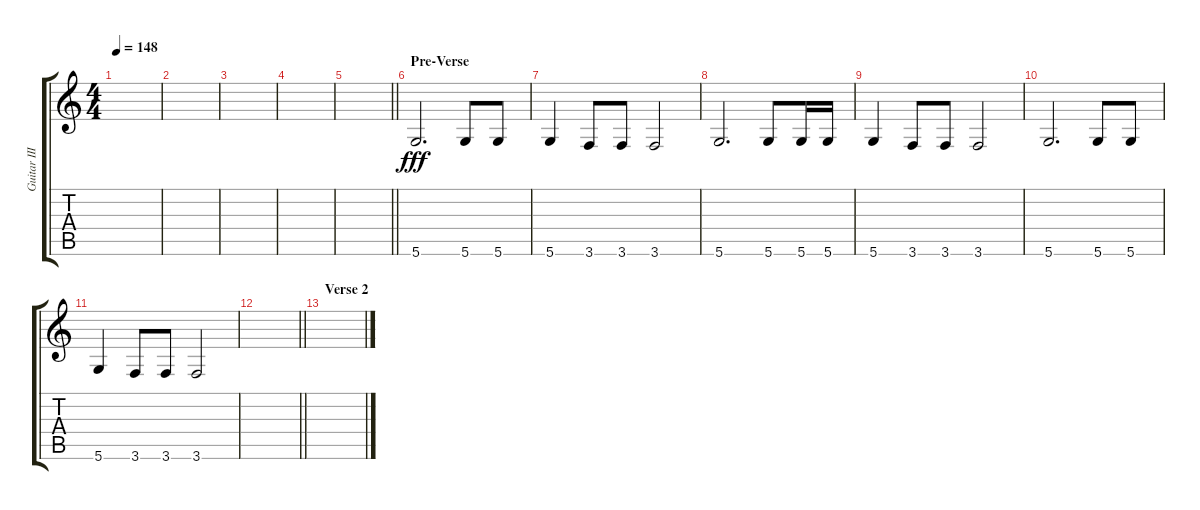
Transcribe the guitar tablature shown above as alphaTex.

\track ("Guitar III" "Guitar III") {instrument overdrivenguitar}
\staff {score tabs}
\tuning (D4 A3 F3 C3 G2 D2) {hide}
\ts (4 4)
\tempo 148
\clef g2
\ks c
|
|
|
|
\barLineRight lightlight
|
\section ("" "Pre-Verse")
5.6.2{d dy fff instrument timpani} 5.6.8 5.6.8 |
5.6.4 3.6.8 3.6.8 3.6.2 |
5.6.2{d} 5.6.8 5.6.16 5.6.16 |
5.6.4 3.6.8 3.6.8 3.6.2 |
5.6.2{d} 5.6.8 5.6.8 |
5.6.4 3.6.8 3.6.8 3.6.2 |
\barLineRight lightlight
|
\section ("" "Verse 2")
